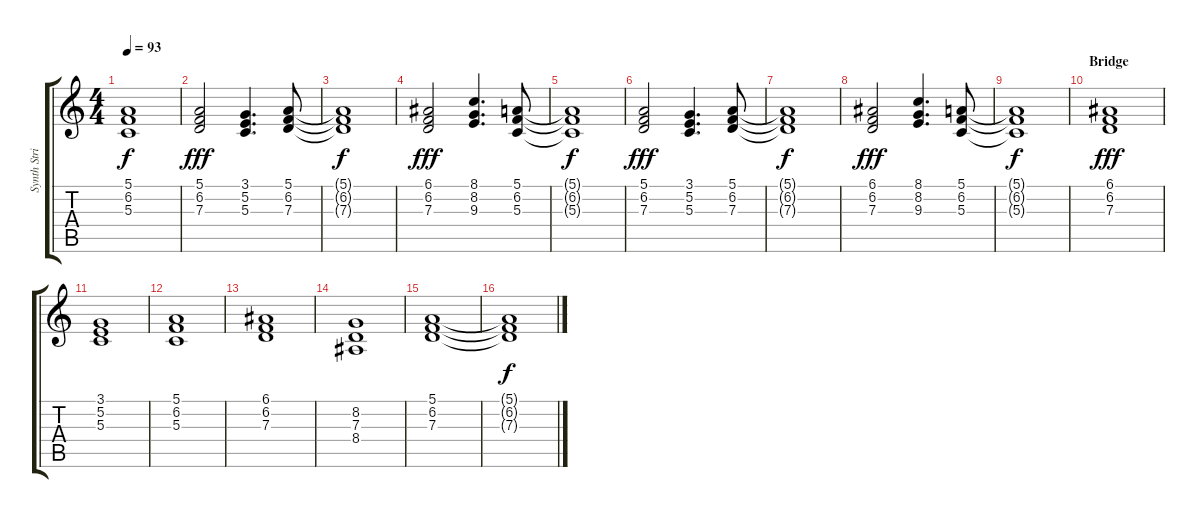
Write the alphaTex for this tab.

\track ("Synth Strings" "Synth Stri") {instrument synthstrings1}
\staff {score tabs}
\tuning (E4 B3 G3 D3 A2 E2) {hide}
\ts (4 4)
\tempo 93
\clef g2
\ks c
(5.1{t} 6.2{t} 5.3{t}).1{dy f} |
(5.1 6.2 7.3).2{dy fff} (3.1 5.2 5.3).4{d} (5.1 6.2 7.3).8 |
(5.1{t} 6.2{t} 7.3{t}).1{dy f} |
(6.1 6.2 7.3).2{dy fff} (8.1 8.2 9.3).4{d} (5.1 6.2 5.3).8 |
(5.1{t} 6.2{t} 5.3{t}).1{dy f} |
(5.1 6.2 7.3).2{dy fff} (3.1 5.2 5.3).4{d} (5.1 6.2 7.3).8 |
(5.1{t} 6.2{t} 7.3{t}).1{dy f} |
(6.1 6.2 7.3).2{dy fff} (8.1 8.2 9.3).4{d} (5.1 6.2 5.3).8 |
(5.1{t} 6.2{t} 5.3{t}).1{dy f} |
\section ("" "Bridge")
(6.1 6.2 7.3).1{dy fff} |
(3.1 5.2 5.3).1 |
(5.1 6.2 5.3).1 |
(6.1 6.2 7.3).1 |
(8.2 7.3 8.4).1 |
(5.1 6.2 7.3).1 |
(5.1{t} 6.2{t} 7.3{t}).1{dy f}
